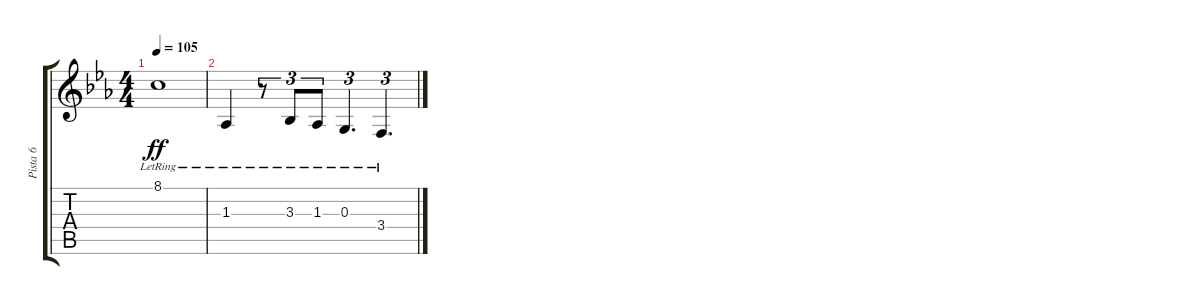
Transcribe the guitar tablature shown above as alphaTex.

\track ("Pista 6" "Pista 6") {instrument acousticgrandpiano}
\staff {score tabs}
\tuning (E4 B3 G3 D3 A2 E2) {hide}
\ts (4 4)
\tempo 105
\clef g2
\ks cminor
8.1{lr}.1{dy ff} |
1.3{lr}.4 r.8{tu (3 2)} 3.3{lr}.8{tu (3 2)} 1.3{lr}.8{tu (3 2)} 0.3{lr}.4{d tu (3 2)} 3.4{lr}.4{d tu (3 2)}
